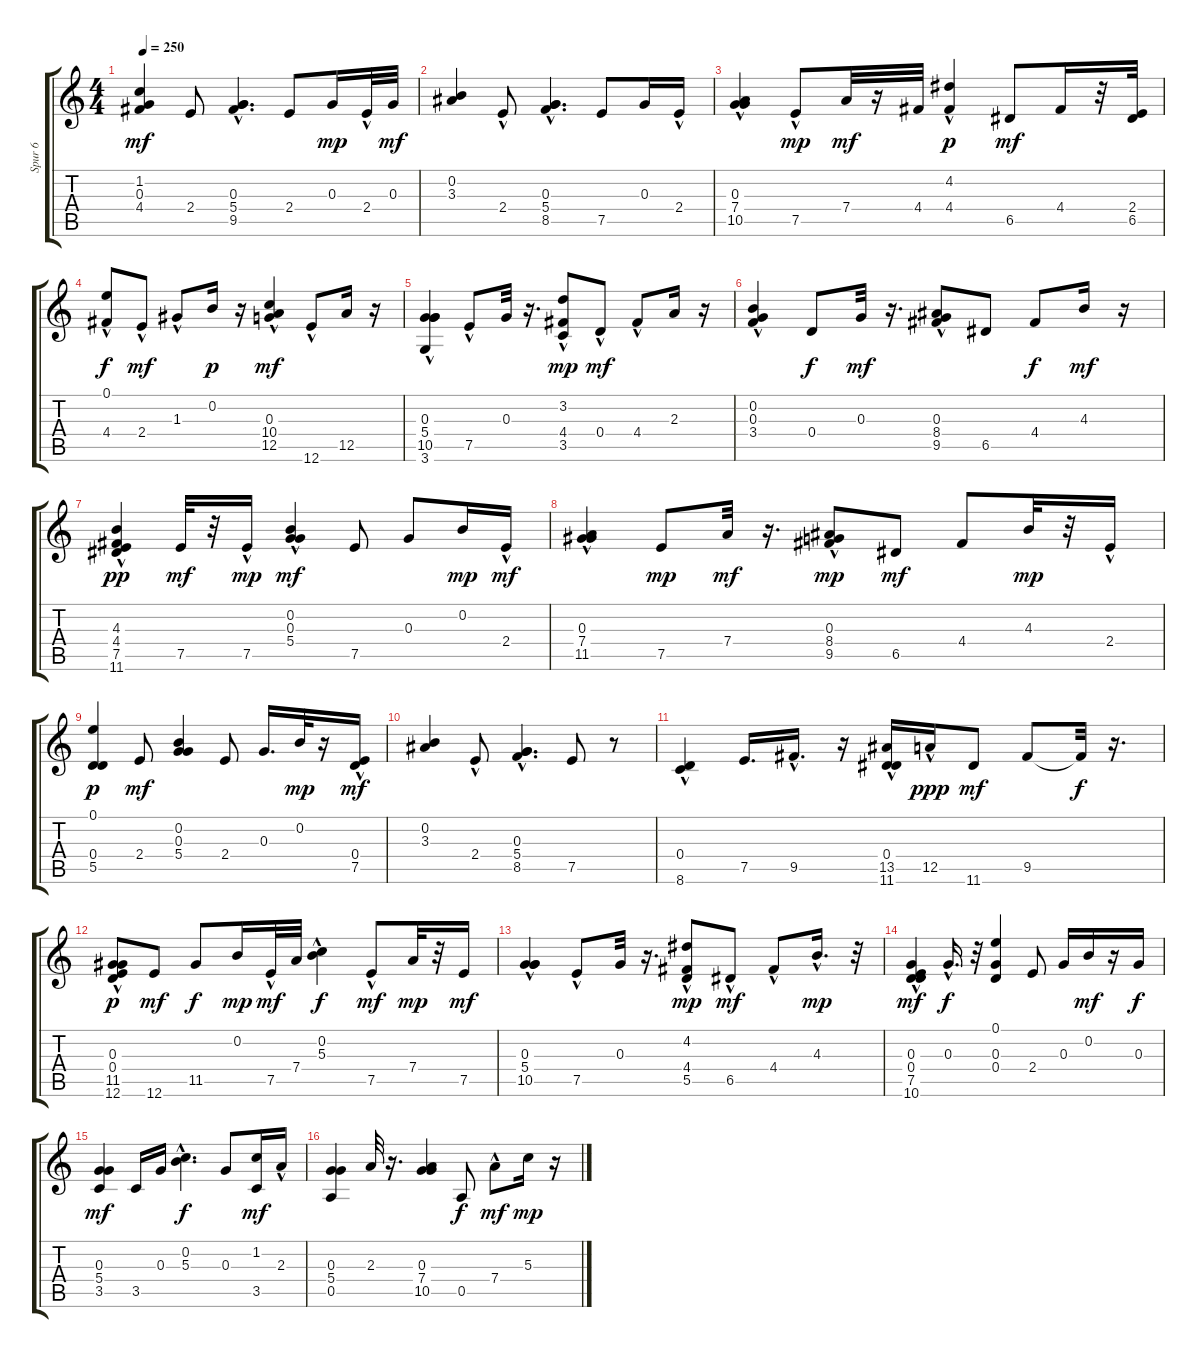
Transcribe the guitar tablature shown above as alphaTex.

\track ("Spur 6" "Spur 6") {instrument acousticguitarnylon}
\staff {score tabs}
\tuning (E4 B3 G3 D3 A2 E2) {hide}
\ts (4 4)
\tempo 250
\clef g2
\ks c
(1.2 0.3 4.4).4{dy mf} 2.4.8 (0.3{hac} 5.4 9.5).4{d} 2.4.8 0.3.16{dy mp} 2.4{hac}.32 0.3.32{dy mf} |
(0.2 3.3).4 2.4{hac}.8 (0.3{hac} 5.4 8.5).4{d} 7.5.8 0.3.16 2.4{hac}.16 |
(0.3{hac} 7.4 10.5{hac}).4 7.5{hac}.8{dy mp} 7.4.32{dy mf} r.16 4.4.32 (4.2{hac} 4.4{hac}).4{dy p} 6.5.8{dy mf} 4.4.16 r.32 (2.4 6.5).32 |
(0.1{hac} 4.4{hac}).8{dy f} 2.4{hac}.8{dy mf} 1.3{hac}.8 0.2.16{dy p} r.16 (0.3{hac} 10.4{hac} 12.5).4{dy mf} 12.6{hac}.8 12.5.16 r.16 |
(0.3 5.4{hac} 10.5{hac} 3.6).4 7.5{hac}.8 0.3.32 r.16{d} (3.2{hac} 4.4 3.5).8{dy mp} 0.4{hac}.8{dy mf} 4.4{hac}.8 2.3.16 r.16 |
(0.2{hac} 0.3 3.4{hac}).4 0.4.8{dy f} 0.3.32{dy mf} r.16{d} (0.3 8.4{hac} 9.5).8 6.5.8 4.4.8{dy f} 4.3.16{dy mf} r.16 |
(4.3 4.4 7.5{hac} 11.6).4{dy pp} 7.5.32{dy mf} r.32 7.5{hac}.16{dy mp} (0.2{hac} 0.3 5.4).4{dy mf} 7.5.8 0.3.8 0.2.16{dy mp} 2.4{hac}.16{dy mf} |
(0.3{hac} 7.4 11.5{hac}).4 7.5.8{dy mp} 7.4.32{dy mf} r.16{d} (0.3{hac} 8.4{hac} 9.5).8{dy mp} 6.5.8{dy mf} 4.4.8 4.3.32{dy mp} r.32 2.4{hac}.16 |
(0.1 0.4 5.5).4{dy p} 2.4.8{dy mf} (0.2 0.3 5.4).4 2.4.8 0.3.16{d} 0.2.32{dy mp} r.16 (0.4 7.5{hac}).16{dy mf} |
(0.2 3.3).4 2.4{hac}.8 (0.3{hac} 5.4{hac} 8.5{hac}).4{d} 7.5.8 r.8 |
(0.4{hac} 8.6).4 7.5.16{d} 9.5{hac}.16{d} r.16 (0.4 13.5{hac} 11.6).16 12.5{hac}.16{dy ppp} 11.6.8{dy mf} 9.5.8 9.5{t}.32{dy f} r.16{d} |
(0.3{hac} 0.4 11.5 12.6).8{dy p} 12.6.8{dy mf} 11.5.8{dy f} 0.2.16{dy mp} 7.5{hac}.32{dy mf} 7.4.32 (0.2{hac} 5.3{hac}).4{dy f} 7.5{hac}.8{dy mf} 7.4.32{dy mp} r.32 7.5.16{dy mf} |
(0.3 5.4{hac} 10.5{hac}).4 7.5{hac}.8 0.3.32 r.16{d} (4.2{hac} 4.4 5.5).8{dy mp} 6.5{hac}.8{dy mf} 4.4{hac}.8 4.3{hac}.16{d dy mp} r.32 |
(0.3 0.4{hac} 7.5{hac} 10.6).4{dy mf} 0.3{hac}.16{d dy f} r.32 (0.1 0.3 0.4).4 2.4.8 0.3.16 0.2.16{dy mf} r.16 0.3.16{dy f} |
(0.3 5.4 3.5).4{dy mf} 3.5.16 0.3.16 (0.2 5.3{hac}).4{d dy f} 0.3.8 (1.2 3.5).16{dy mf} 2.3{hac}.16 |
(0.3 5.4 0.5).4 2.3.32 r.16{d} (0.3 7.4 10.5).4 0.5.8{dy f} 7.4{hac}.8{dy mf} 5.3.16{dy mp} r.16
